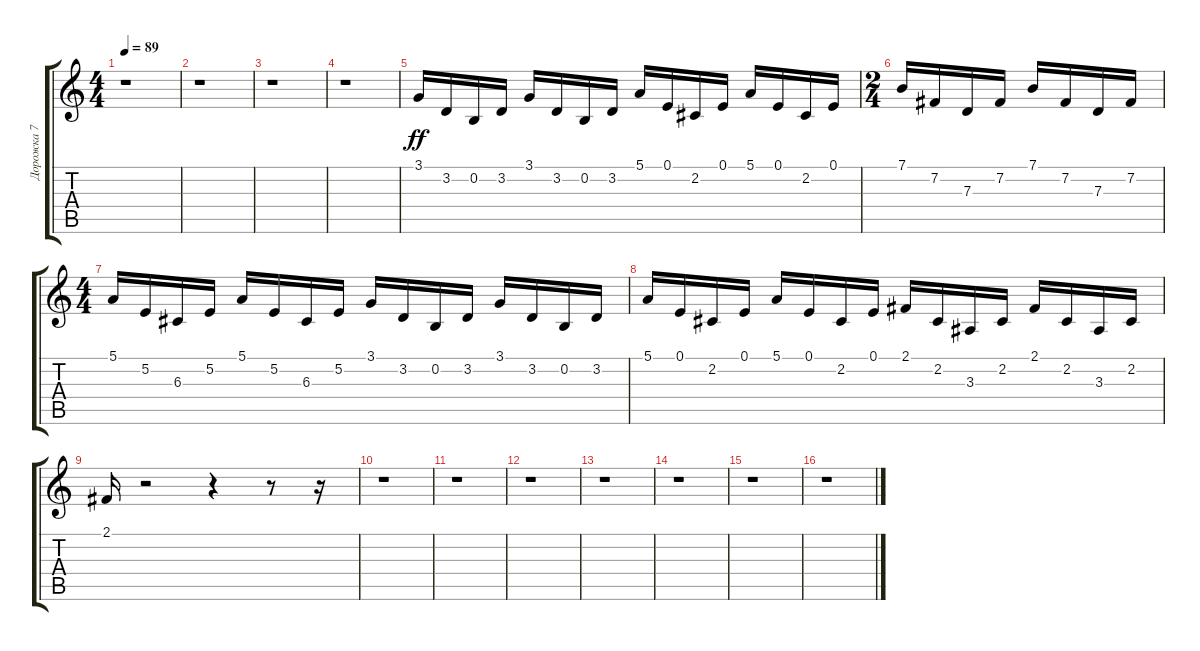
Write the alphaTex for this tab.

\track ("Дорожка 7" "Дорожка 7") {instrument pizzicatostrings}
\staff {score tabs}
\tuning (E4 B3 G3 D3 A2 E2) {hide}
\ts (4 4)
\tempo 89
\clef g2
\ks c
r.1{dy ff} |
r.1 |
r.1 |
r.1 |
3.1.16 3.2.16 0.2.16 3.2.16 3.1.16 3.2.16 0.2.16 3.2.16 5.1.16 0.1.16 2.2.16 0.1.16 5.1.16 0.1.16 2.2.16 0.1.16 |
\ts (2 4)
7.1.16 7.2.16 7.3.16 7.2.16 7.1.16 7.2.16 7.3.16 7.2.16 |
\ts (4 4)
5.1.16 5.2.16 6.3.16 5.2.16 5.1.16 5.2.16 6.3.16 5.2.16 3.1.16 3.2.16 0.2.16 3.2.16 3.1.16 3.2.16 0.2.16 3.2.16 |
5.1.16 0.1.16 2.2.16 0.1.16 5.1.16 0.1.16 2.2.16 0.1.16 2.1.16 2.2.16 3.3.16 2.2.16 2.1.16 2.2.16 3.3.16 2.2.16 |
2.1.16 r.2 r.4 r.8 r.16 |
r.1 |
r.1 |
r.1 |
r.1 |
r.1 |
r.1 |
r.1
